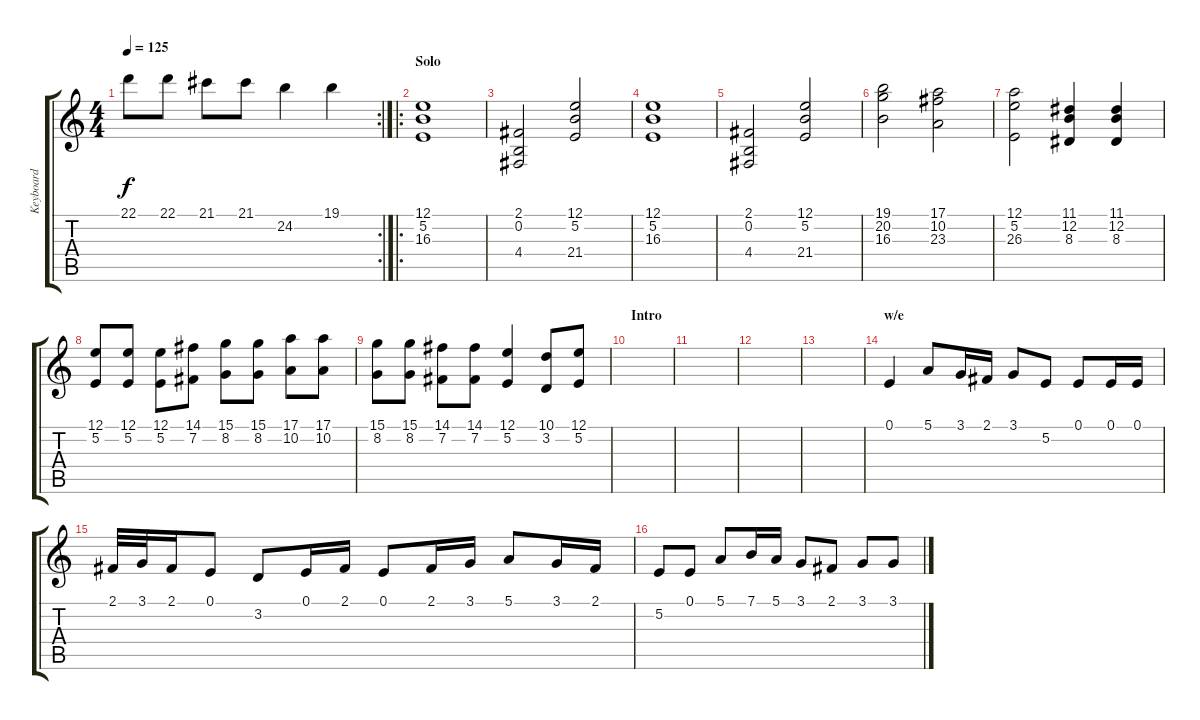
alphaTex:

\track ("Keyboard" "Keyboard") {instrument stringensemble1}
\staff {score tabs}
\tuning (E4 B3 G3 D3 A2 E2) {hide}
\rc 2
\ts (4 4)
\tempo 125
\clef g2
\ks c
22.1.8{dy f} 22.1.8 21.1.8 21.1.8 24.2.4 19.1.4 |
\ro
\section ("" "Solo")
(12.1 5.2 16.3).1{volume 11} |
(2.1 0.2 4.4).2 (12.1 5.2 21.4).2 |
(12.1 5.2 16.3).1 |
(2.1 0.2 4.4).2 (12.1 5.2 21.4).2 |
(19.1 20.2 16.3).2 (17.1 10.2 23.3).2 |
(12.1 5.2 26.3).2 (11.1 12.2 8.3).4 (11.1 12.2 8.3).4 |
(12.1 5.2).8 (12.1 5.2).8 (12.1 5.2).8 (14.1 7.2).8 (15.1 8.2).8 (15.1 8.2).8 (17.1 10.2).8 (17.1 10.2).8 |
(15.1 8.2).8 (15.1 8.2).8 (14.1 7.2).8 (14.1 7.2).8 (12.1 5.2).4 (10.1 3.2).8 (12.1 5.2).8 |
\section ("" "Intro")
|
|
|
|
\section ("" "w/e")
0.1.4 5.1.8 3.1.16 2.1.16 3.1.8 5.2.8 0.1.8 0.1.16 0.1.16 |
2.1.32 3.1.32 2.1.16 0.1.8 3.2.8 0.1.16 2.1.16 0.1.8 2.1.16 3.1.16 5.1.8 3.1.16 2.1.16 |
5.2.8 0.1.8 5.1.8 7.1.16 5.1.16 3.1.8 2.1.8 3.1.8 3.1.8
